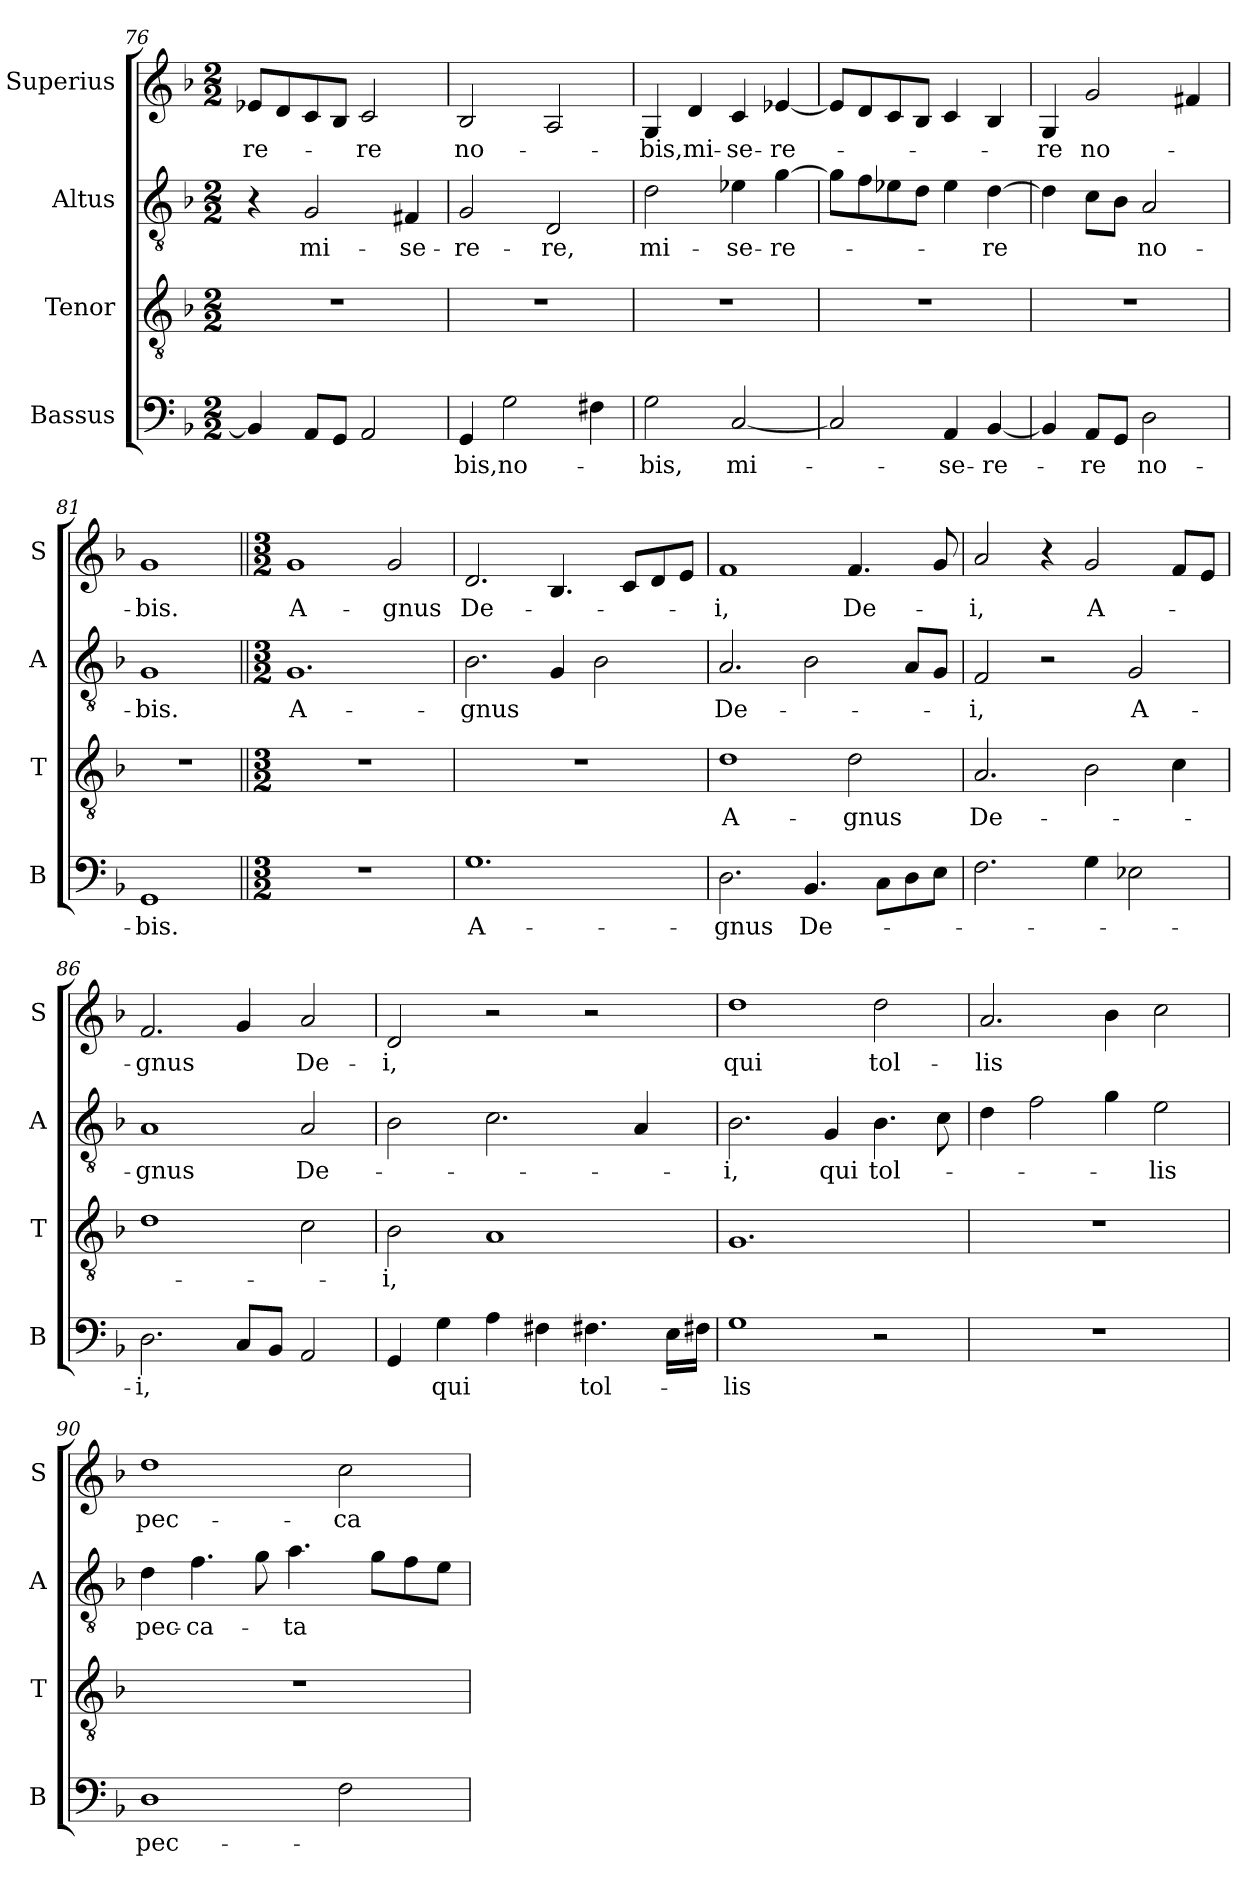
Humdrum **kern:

**kern	**text	**kern	**text	**kern	**text	**kern	**text
*part4	*part4	*part3	*part3	*part2	*part2	*part1	*part1
*staff4	*staff4	*staff3	*staff3	*staff2	*staff2	*staff1	*staff1
*I"Bassus	*	*I"Tenor	*	*I"Altus	*	*I"Superius	*
*I'B	*	*I'T	*	*I'A	*	*I'S	*
*clefF4	*	*clefGv2	*	*clefGv2	*	*clefG2	*
*k[b-]	*	*k[b-]	*	*k[b-]	*	*k[b-]	*
*M2/2	*	*M2/2	*	*M2/2	*	*M2/2	*
=76	=76	=76	=76	=76	=76	=76	=76
!	!	!	!	!	!	!	!LO:LY:i
4BB-]	.	1r	.	4r	.	8e-XL	-re-
.	.	.	.	.	.	8d	.
!	!	!	!	!	!LO:LY:i	!	!
8AAL	.	.	.	2G	mi-	8c	.
8GGJ	.	.	.	.	.	8B-J	.
!	!	!	!	!	!	!	!LO:LY:i
2AA	.	.	.	.	.	2c	-re
!	!	!	!	!	!LO:LY:i	!	!
.	.	.	.	4F#X	-se-	.	.
=77	=77	=77	=77	=77	=77	=77	=77
!	!LO:LY:i	!	!	!	!LO:LY:i	!	!LO:LY:i
4GG	-bis,	1r	.	2G	-re-	2B-	no-
!	!LO:LY:i	!	!	!	!	!	!
2G	no-	.	.	.	.	.	.
!	!	!	!	!	!LO:LY:i	!	!
.	.	.	.	2D	-re,	2A	.
4F#X	.	.	.	.	.	.	.
=78	=78	=78	=78	=78	=78	=78	=78
!	!LO:LY:i	!	!	!	!LO:LY:i	!	!LO:LY:i
2G	-bis,	1r	.	2d	mi-	4G	-bis,
!	!	!	!	!	!	!	!LO:LY:i
.	.	.	.	.	.	4d	mi-
!	!LO:LY:i	!	!	!	!LO:LY:i	!	!LO:LY:i
[2C	mi-	.	.	4e-i	-se-	4c	-se-
!	!	!	!	!	!LO:LY:i	!	!LO:LY:i
.	.	.	.	[4g	-re-	[4e-X	-re-
=79	=79	=79	=79	=79	=79	=79	=79
2C]	.	1r	.	8gL]	.	8e-L]	.
.	.	.	.	8f	.	8d	.
.	.	.	.	8e-i	.	8c	.
.	.	.	.	8dJ	.	8B-J	.
!	!LO:LY:i	!	!	!	!	!	!
4AA	-se-	.	.	4e-i	.	4c	.
!	!LO:LY:i	!	!	!	!LO:LY:i	!	!
[4BB-	-re-	.	.	[4d	-re	4B-	.
=80	=80	=80	=80	=80	=80	=80	=80
!	!	!	!	!	!	!	!LO:LY:i
4BB-]	.	1r	.	4d]	.	4G	-re
!	!LO:LY:i	!	!	!	!	!	!LO:LY:i
8AAL	-re	.	.	8cL	.	2g	no-
8GGJ	.	.	.	8B-J	.	.	.
2D	no-	.	.	2A	no-	.	.
.	.	.	.	.	.	4f#X	.
=81	=81	=81	=81	=81	=81	=81	=81
1GG	-bis.	1r	.	1G	-bis.	1g	-bis.
=82||	=82||	=82||	=82||	=82||	=82||	=82||	=82||
*M3/2	*	*M3/2	*	*M3/2	*	*M3/2	*
1.r	.	1.r	.	1.G	A-	1g	A-
.	.	.	.	.	.	2g	-gnus
=83	=83	=83	=83	=83	=83	=83	=83
!	!	!	!	!	!	!	!LO:LY:i
1.G	A-	1.r	.	2.B-	-gnus	2.d	De-
.	.	.	.	4G	.	4.B-	.
.	.	.	.	2B-	.	.	.
.	.	.	.	.	.	8cL	.
.	.	.	.	.	.	8d	.
.	.	.	.	.	.	8eJ	.
=84	=84	=84	=84	=84	=84	=84	=84
!	!	!	!	!	!	!	!LO:LY:i
2.D	-gnus	1d	A-	2.A	De-	1f	-i,
4.BB-	De-	.	.	2B-	.	.	.
.	.	2d	-gnus	.	.	4.f	De-
8CL	.	.	.	.	.	.	.
8D	.	.	.	8AL	.	.	.
8EJ	.	.	.	8GJ	.	8g	.
=85	=85	=85	=85	=85	=85	=85	=85
2.F	.	2.A	De-	2F	-i,	2a	-i,
.	.	.	.	2r	.	4r	.
!	!	!	!	!	!	!	!LO:LY:i
4G	.	2B-	.	.	.	2g	A-
!	!	!	!	!	!LO:LY:i	!	!
2E-i	.	.	.	2G	A-	.	.
.	.	4c	.	.	.	8fL	.
.	.	.	.	.	.	8eJ	.
=86	=86	=86	=86	=86	=86	=86	=86
!	!	!	!	!	!LO:LY:i	!	!LO:LY:i
2.D	-i,	1d	.	1A	-gnus	2.f	-gnus
8CL	.	.	.	.	.	4g	.
8BB-J	.	.	.	.	.	.	.
!	!	!	!	!	!LO:LY:i	!	!LO:LY:i
2AA	.	2c	.	2A	De-	2a	De-
=87	=87	=87	=87	=87	=87	=87	=87
!	!	!	!	!	!	!	!LO:LY:i
4GG	.	2B-	-i,	2B-	.	2d	-i,
4G	qui	.	.	.	.	.	.
4A	.	1A	.	2.c	.	2r	.
4F#X	.	.	.	.	.	.	.
4.F#X	tol-	.	.	.	.	2r	.
.	.	.	.	4A	.	.	.
16ELL	.	.	.	.	.	.	.
16F#XJJ	.	.	.	.	.	.	.
=88	=88	=88	=88	=88	=88	=88	=88
!	!	!	!	!	!LO:LY:i	!	!
1G	-lis	1.G	.	2.B-	-i,	1dd	qui
.	.	.	.	4G	qui	.	.
2r	.	.	.	4.B-	tol-	2dd	tol-
.	.	.	.	8c	.	.	.
=89	=89	=89	=89	=89	=89	=89	=89
1.r	.	1.r	.	4d	.	2.a	-lis
.	.	.	.	2f	.	.	.
.	.	.	.	4g	.	4b-	.
.	.	.	.	2e	-lis	2cc	.
=90	=90	=90	=90	=90	=90	=90	=90
!	!LO:LY:i	!	!	!	!	!	!LO:LY:i
1D	pec-	1.r	.	4d	pec-	1dd	pec-
.	.	.	.	4.f	-ca-	.	.
.	.	.	.	8g	.	.	.
.	.	.	.	4.a	-ta	.	.
!	!	!	!	!	!	!	!LO:LY:i
2F	.	.	.	.	.	2cc	-ca-
.	.	.	.	8gL	.	.	.
.	.	.	.	8f	.	.	.
.	.	.	.	8eJ	.	.	.
=	=	=	=	=	=	=	=
*-	*-	*-	*-	*-	*-	*-	*-
